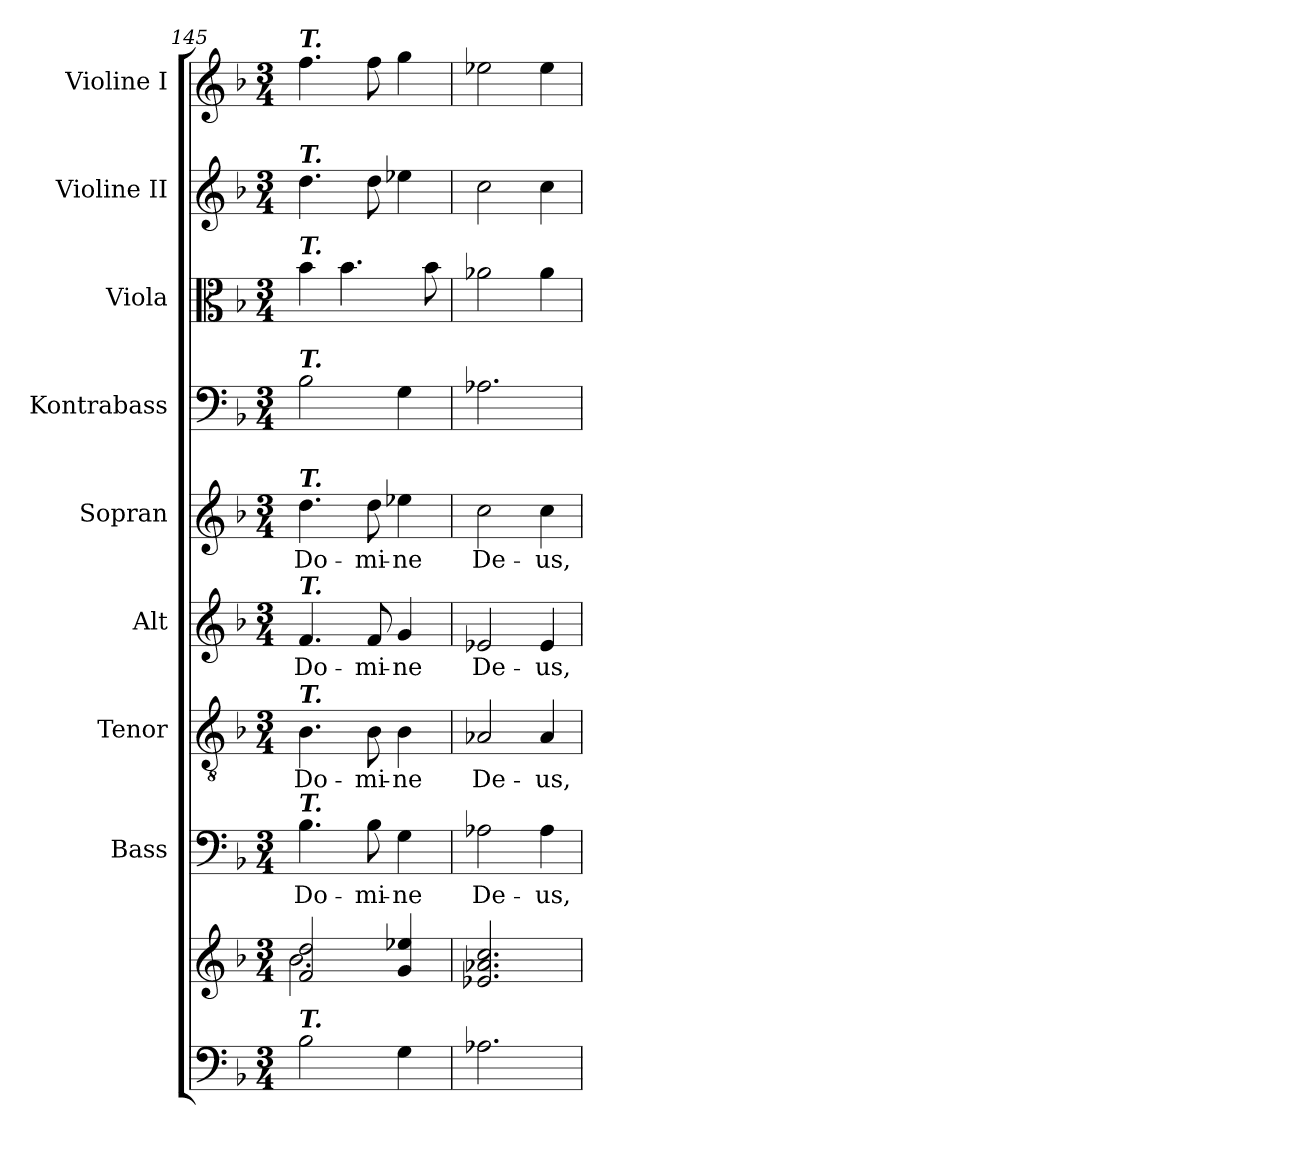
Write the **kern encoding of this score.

**kern	**kern	**kern	**text	**kern	**text	**kern	**text	**kern	**text	**kern	**kern	**kern	**kern
*part9	*part9	*part8	*part8	*part7	*part7	*part6	*part6	*part5	*part5	*part4	*part3	*part2	*part1
*staff10	*staff9	*staff8	*staff8	*staff7	*staff7	*staff6	*staff6	*staff5	*staff5	*staff4	*staff3	*staff2	*staff1
*	*	*I"Bass	*	*I"Tenor	*	*I"Alt	*	*I"Sopran	*	*I"Kontrabass	*I"Viola	*I"Violine II	*I"Violine I
*	*	*I'B.	*	*I'T.	*	*I'A.	*	*I'S.	*	*I'Kb.	*I'Vla.	*I'Vl. II	*I'Vl. I
*clefF4	*clefG2	*clefF4	*	*clefGv2	*	*clefG2	*	*clefG2	*	*clefF4	*clefC3	*clefG2	*clefG2
*	*	*	*	*	*	*	*	*	*	*ITrd7c12	*	*	*
*k[b-]	*k[b-]	*k[b-]	*	*k[b-]	*	*k[b-]	*	*k[b-]	*	*k[b-]	*k[b-]	*k[b-]	*k[b-]
*F:	*F:	*F:	*	*F:	*	*F:	*	*F:	*	*F:	*F:	*F:	*F:
*M3/4	*M3/4	*M3/4	*	*M3/4	*	*M3/4	*	*M3/4	*	*M3/4	*M3/4	*M3/4	*M3/4
=145	=145	=145	=145	=145	=145	=145	=145	=145	=145	=145	=145	=145	=145
*	*^	*	*	*	*	*	*	*	*	*	*	*	*
!	!	!	!	!	!	!	!	!	!	!	!	!	!	!LO:TX:a:Bi:t=T.
!	!	!	!	!	!	!	!	!	!	!	!	!	!LO:TX:a:Bi:t=T.	!
!	!	!	!	!	!	!	!	!	!	!	!	!LO:TX:a:Bi:t=T.	!	!
!	!	!	!	!	!	!	!	!	!	!	!LO:TX:a:Bi:t=T.	!	!	!
!	!	!	!	!	!	!	!	!	!LO:TX:a:Bi:t=T.	!	!	!	!	!
!	!	!	!	!	!	!	!LO:TX:a:Bi:t=T.	!	!	!	!	!	!	!
!	!	!	!	!	!LO:TX:a:Bi:t=T.	!	!	!	!	!	!	!	!	!
!	!	!	!LO:TX:a:Bi:t=T.	!	!	!	!	!	!	!	!	!	!	!
!LO:TX:a:Bi:t=T.	!	!	!	!	!	!	!	!	!	!	!	!	!	!
!	!	!	!	!LO:LY:b	!	!LO:LY:b	!	!LO:LY:b	!	!LO:LY:b	!	!	!	!
2B-\	2f/ 2dd/	2.b-\	4.B-\	Do-	4.B-\	Do-	4.f/	Do-	4.dd\	Do-	2BB-\	4b-\	4.dd\	4.ff\
.	.	.	.	.	.	.	.	.	.	.	.	4.b-\	.	.
!	!	!	!	!LO:LY:b	!	!LO:LY:b	!	!LO:LY:b	!	!LO:LY:b	!	!	!	!
.	.	.	8B-\	-mi-	8B-\	-mi-	8f/	-mi-	8dd\	-mi-	.	.	8dd\	8ff\
!	!	!	!	!LO:LY:b	!	!LO:LY:b	!	!LO:LY:b	!	!LO:LY:b	!	!	!	!
4G\	4g/ 4ee-X/	.	4G\	-ne	4B-\	-ne	4g/	-ne	4ee-X\	-ne	4GG\	.	4ee-X\	4gg\
.	.	.	.	.	.	.	.	.	.	.	.	8b-\	.	.
*	*v	*v	*	*	*	*	*	*	*	*	*	*	*	*
=146	=146	=146	=146	=146	=146	=146	=146	=146	=146	=146	=146	=146	=146
!	!	!	!LO:LY:b	!	!LO:LY:b	!	!LO:LY:b	!	!LO:LY:b	!	!	!	!
2.A-X\	2.e-X/ 2.a-X/ 2.cc/	2A-X\	De-	2A-X/	De-	2e-X/	De-	2cc\	De-	2.AA-X\	2a-X\	2cc\	2ee-X\
!	!	!	!LO:LY:b	!	!LO:LY:b	!	!LO:LY:b	!	!LO:LY:b	!	!	!	!
.	.	4A-\	-us,	4A-/	-us,	4e-/	-us,	4cc\	-us,	.	4a-\	4cc\	4ee-\
=	=	=	=	=	=	=	=	=	=	=	=	=	=
*-	*-	*-	*-	*-	*-	*-	*-	*-	*-	*-	*-	*-	*-
